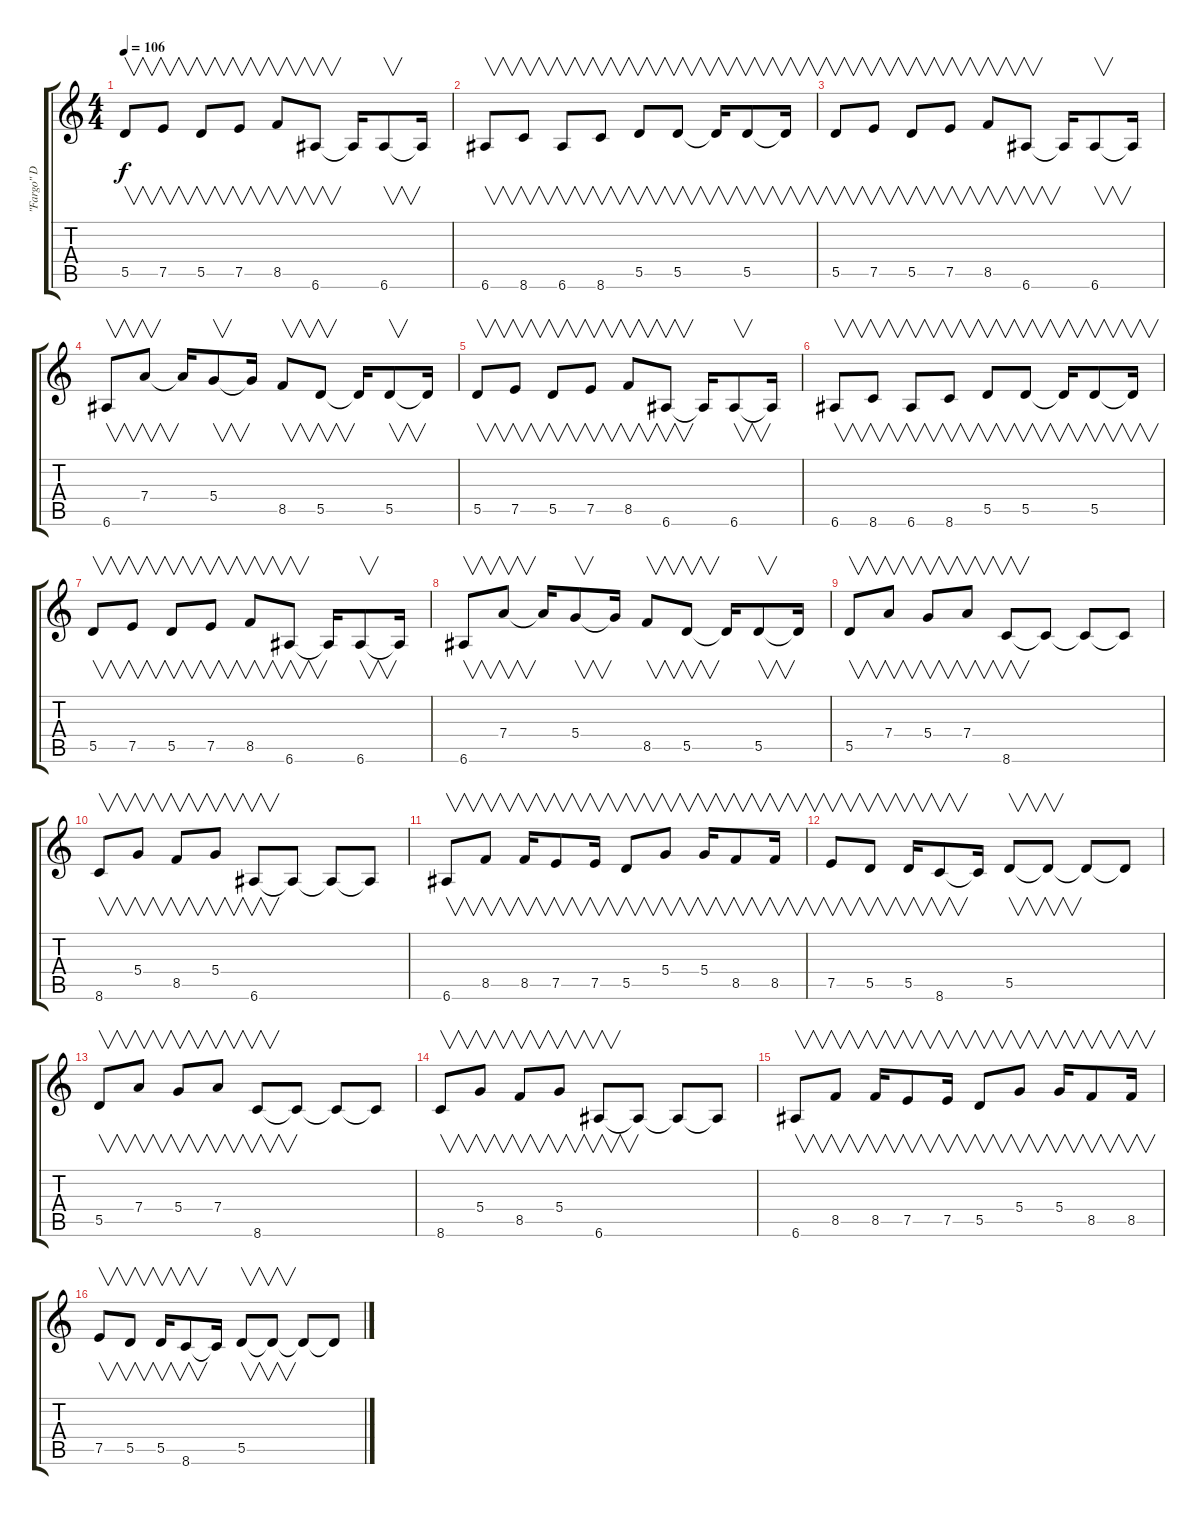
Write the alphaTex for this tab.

\track (" \"Fargo\" D´Aviero" " \"Fargo\" D") {instrument electricguitarjazz}
\staff {score tabs}
\tuning (E4 B3 G3 D3 A2 E2) {hide}
\ts (4 4)
\tempo 106
\clef g2
\ks c
5.5.8{v dy f} 7.5.8{v} 5.5.8{v} 7.5.8{v} 8.5.8{v} 6.6.8{v} 6.6{t}.16 6.6.8{v} 6.6{t}.16 |
6.6.8{v} 8.6.8{v} 6.6.8{v} 8.6.8{v} 5.5.8{v} 5.5.8{v} 5.5{t}.16{v} 5.5.8{v} 5.5{t}.16{v} |
5.5.8{v} 7.5.8{v} 5.5.8{v} 7.5.8{v} 8.5.8{v} 6.6.8{v} 6.6{t}.16 6.6.8{v} 6.6{t}.16 |
6.6.8{v} 7.4.8{v} 7.4{t}.16 5.4.8{v} 5.4{t}.16 8.5.8{v} 5.5.8{v} 5.5{t}.16 5.5.8{v} 5.5{t}.16 |
5.5.8{v} 7.5.8{v} 5.5.8{v} 7.5.8{v} 8.5.8{v} 6.6.8{v} 6.6{t}.16 6.6.8{v} 6.6{t}.16 |
6.6.8{v} 8.6.8{v} 6.6.8{v} 8.6.8{v} 5.5.8{v} 5.5.8{v} 5.5{t}.16{v} 5.5.8{v} 5.5{t}.16{v} |
5.5.8{v} 7.5.8{v} 5.5.8{v} 7.5.8{v} 8.5.8{v} 6.6.8{v} 6.6{t}.16 6.6.8{v} 6.6{t}.16 |
6.6.8{v} 7.4.8{v} 7.4{t}.16 5.4.8{v} 5.4{t}.16 8.5.8{v} 5.5.8{v} 5.5{t}.16 5.5.8{v} 5.5{t}.16 |
5.5.8{v} 7.4.8{v} 5.4.8{v} 7.4.8{v} 8.6.8{v} 8.6{t}.8 8.6{t}.8 8.6{t}.8 |
8.6.8{v} 5.4.8{v} 8.5.8{v} 5.4.8{v} 6.6.8{v} 6.6{t}.8 6.6{t}.8 6.6{t}.8 |
6.6.8{v} 8.5.8{v} 8.5.16{v} 7.5.8{v} 7.5.16{v} 5.5.8{v} 5.4.8{v} 5.4.16{v} 8.5.8{v} 8.5.16{v} |
7.5.8{v} 5.5.8{v} 5.5.16{v} 8.6.8{v} 8.6{t}.16 5.5.8{v} 5.5{t}.8{v} 5.5{t}.8 5.5{t}.8 |
5.5.8{v} 7.4.8{v} 5.4.8{v} 7.4.8{v} 8.6.8{v} 8.6{t}.8 8.6{t}.8 8.6{t}.8 |
8.6.8{v} 5.4.8{v} 8.5.8{v} 5.4.8{v} 6.6.8{v} 6.6{t}.8 6.6{t}.8 6.6{t}.8 |
6.6.8{v} 8.5.8{v} 8.5.16{v} 7.5.8{v} 7.5.16{v} 5.5.8{v} 5.4.8{v} 5.4.16{v} 8.5.8{v} 8.5.16{v} |
7.5.8{v} 5.5.8{v} 5.5.16{v} 8.6.8{v} 8.6{t}.16 5.5.8{v} 5.5{t}.8{v} 5.5{t}.8 5.5{t}.8
